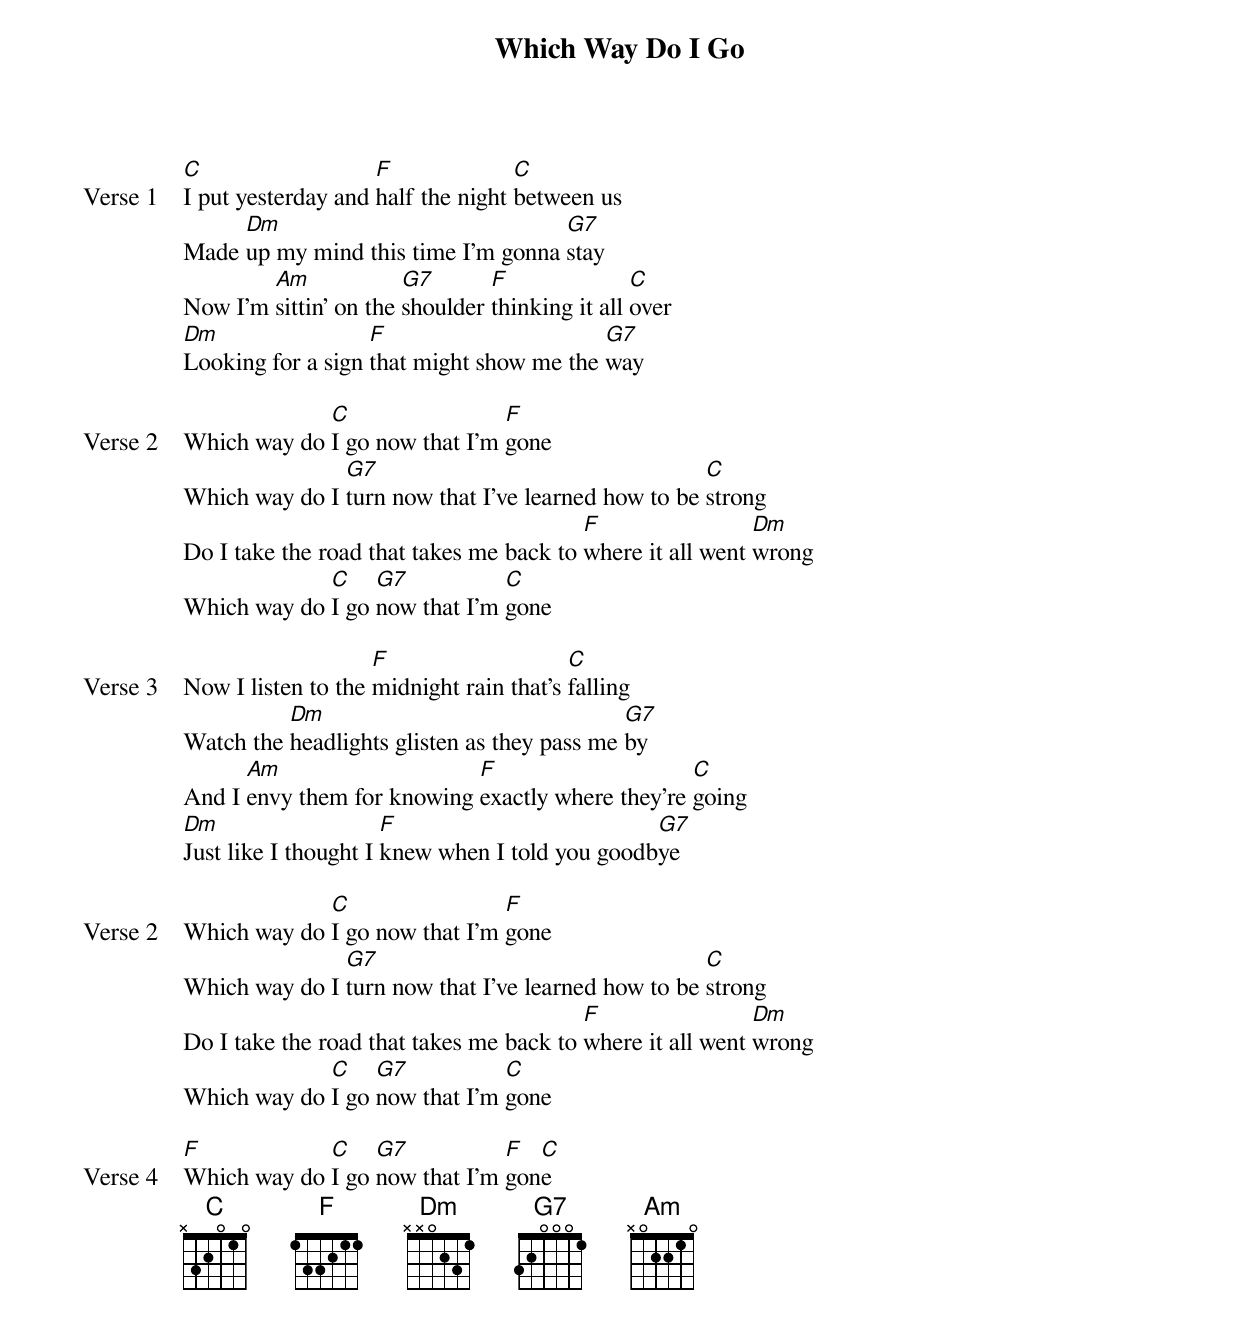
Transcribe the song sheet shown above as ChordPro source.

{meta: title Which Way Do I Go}
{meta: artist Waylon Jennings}
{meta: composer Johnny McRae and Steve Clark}
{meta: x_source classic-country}
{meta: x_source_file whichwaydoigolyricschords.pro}
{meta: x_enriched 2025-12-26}

{start_of_verse: Verse 1}
[C]I put yesterday and [F]half the night [C]between us
Made [Dm]up my mind this time I'm gonna [G7]stay
Now I'm [Am]sittin' on the [G7]shoulder [F]thinking it all [C]over
[Dm]Looking for a sign [F]that might show me the [G7]way
{end_of_verse}

{start_of_verse: Verse 2}
Which way do [C]I go now that I'm [F]gone
Which way do I [G7]turn now that I've learned how to be [C]strong
Do I take the road that takes me back to [F]where it all went [Dm]wrong
Which way do [C]I go [G7]now that I'm [C]gone
{end_of_verse}

{start_of_verse: Verse 3}
Now I listen to the [F]midnight rain that's [C]falling
Watch the [Dm]headlights glisten as they pass me [G7]by
And I [Am]envy them for knowing [F]exactly where they're [C]going
[Dm]Just like I thought I [F]knew when I told you goodb[G7]ye
{end_of_verse}

{start_of_verse: Verse 2}
Which way do [C]I go now that I'm [F]gone
Which way do I [G7]turn now that I've learned how to be [C]strong
Do I take the road that takes me back to [F]where it all went [Dm]wrong
Which way do [C]I go [G7]now that I'm [C]gone
{end_of_verse}

{start_of_verse: Verse 4}
[F]Which way do [C]I go [G7]now that I'm [F]gon[C]e
{end_of_verse}
